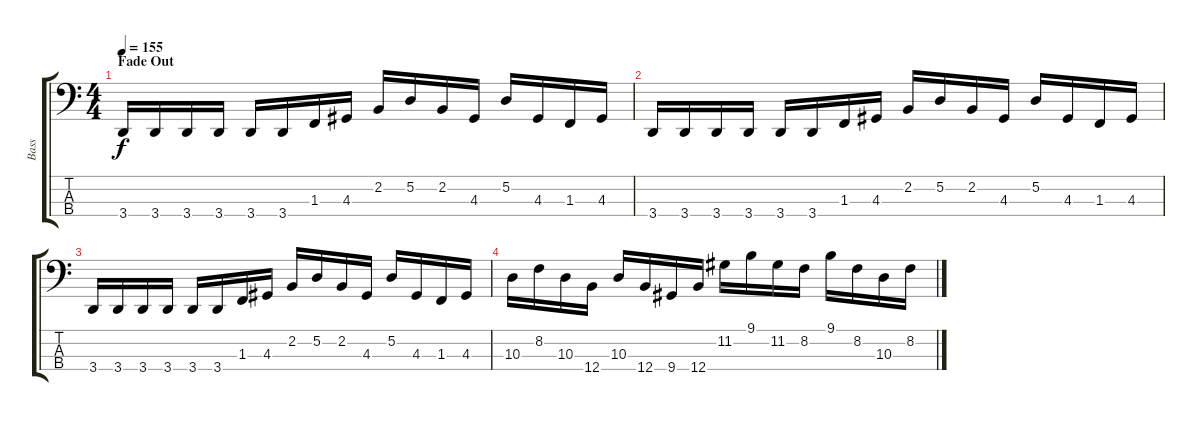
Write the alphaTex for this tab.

\track ("Bass" "Bass") {instrument electricbasspick}
\staff {score tabs}
\tuning (D2 A1 E1 B0) {hide}
\ts (4 4)
\section ("" "Fade Out")
\tempo 155
\clef f4
\ks c
3.4.16{dy f} 3.4.16 3.4.16 3.4.16 3.4.16 3.4.16 1.3.16 4.3.16 2.2.16 5.2.16 2.2.16 4.3.16 5.2.16 4.3.16 1.3.16 4.3.16 |
3.4.16 3.4.16 3.4.16 3.4.16 3.4.16 3.4.16 1.3.16 4.3.16 2.2.16 5.2.16 2.2.16 4.3.16 5.2.16 4.3.16 1.3.16 4.3.16 |
3.4.16 3.4.16 3.4.16 3.4.16 3.4.16 3.4.16 1.3.16 4.3.16 2.2.16 5.2.16 2.2.16 4.3.16 5.2.16 4.3.16 1.3.16 4.3.16 |
10.3.16 8.2.16 10.3.16 12.4.16 10.3.16 12.4.16 9.4.16 12.4.16 11.2.16 9.1.16 11.2.16 8.2.16 9.1.16 8.2.16 10.3.16 8.2.16
